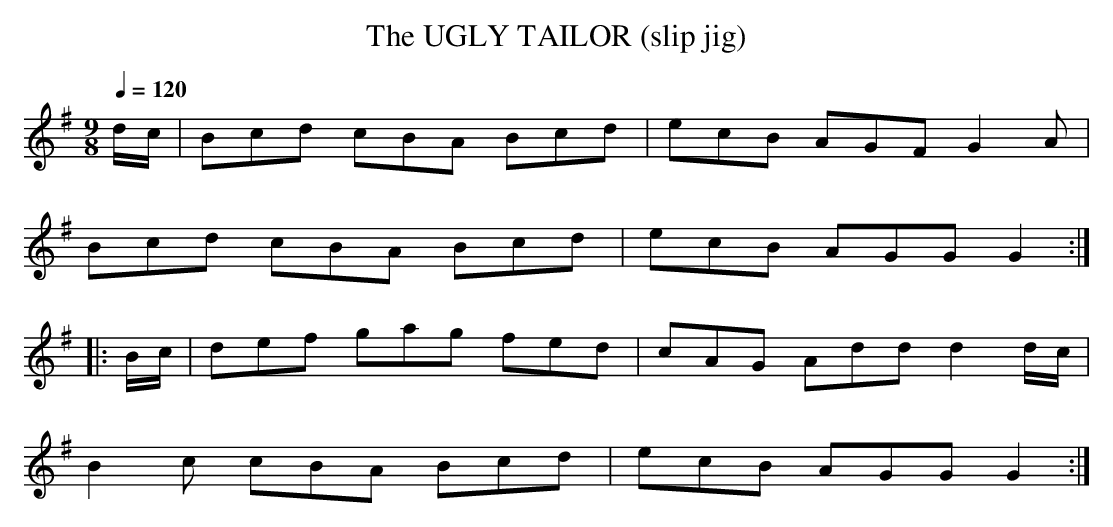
X:1
T:UGLY TAILOR (slip jig), The
Q:1/4=120
L:1/8
M:9/8
K:G
d/c/|Bcd cBA Bcd|ecB AGF G2A|
Bcd cBA Bcd|ecB AGG G2 :|
|:B/c/|def gag fed|cAG Add d2d/c/|
B2c cBA Bcd|ecB AGG G2 :|
